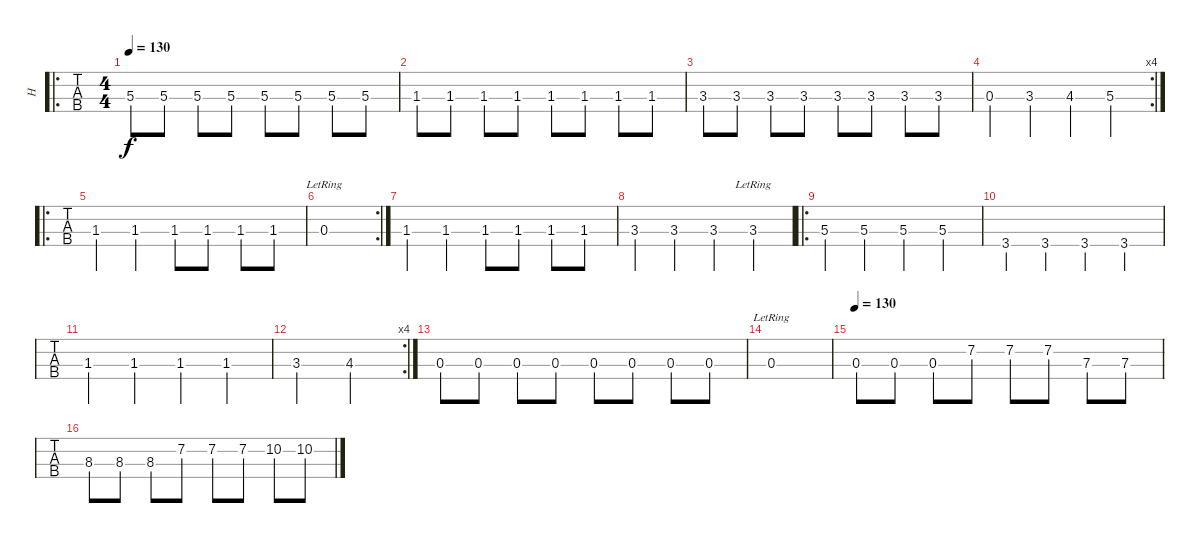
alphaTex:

\track ("H" "H") {instrument electricbassfinger}
\staff {tabs}
\tuning (G2 D2 A1 E1) {hide}
\ro
\ts (4 4)
\tempo 130
\clef f4
\ks c
5.3.8{dy f} 5.3.8 5.3.8 5.3.8 5.3.8 5.3.8 5.3.8 5.3.8 |
1.3.8 1.3.8 1.3.8 1.3.8 1.3.8 1.3.8 1.3.8 1.3.8 |
3.3.8 3.3.8 3.3.8 3.3.8 3.3.8 3.3.8 3.3.8 3.3.8 |
\rc 4
0.3.4 3.3.4 4.3.4 5.3.4 |
\ro
1.3.4 1.3.4 1.3.8 1.3.8 1.3.8 1.3.8 |
\rc 2
0.3{lr}.1 |
1.3.4 1.3.4 1.3.8 1.3.8 1.3.8 1.3.8 |
3.3.4 3.3.4 3.3.4 3.3{lr}.4 |
\ro
5.3.4 5.3.4 5.3.4 5.3.4 |
3.4.4 3.4.4 3.4.4 3.4.4 |
1.3.4 1.3.4 1.3.4 1.3.4 |
\rc 4
3.3.2 4.3.2 |
0.3.8 0.3.8 0.3.8 0.3.8 0.3.8 0.3.8 0.3.8 0.3.8 |
0.3{lr}.1 |
\tempo 130
0.3.8 0.3.8 0.3.8 7.2.8 7.2.8 7.2.8 7.3.8 7.3.8 |
8.3.8 8.3.8 8.3.8 7.2.8 7.2.8 7.2.8 10.2.8 10.2.8
